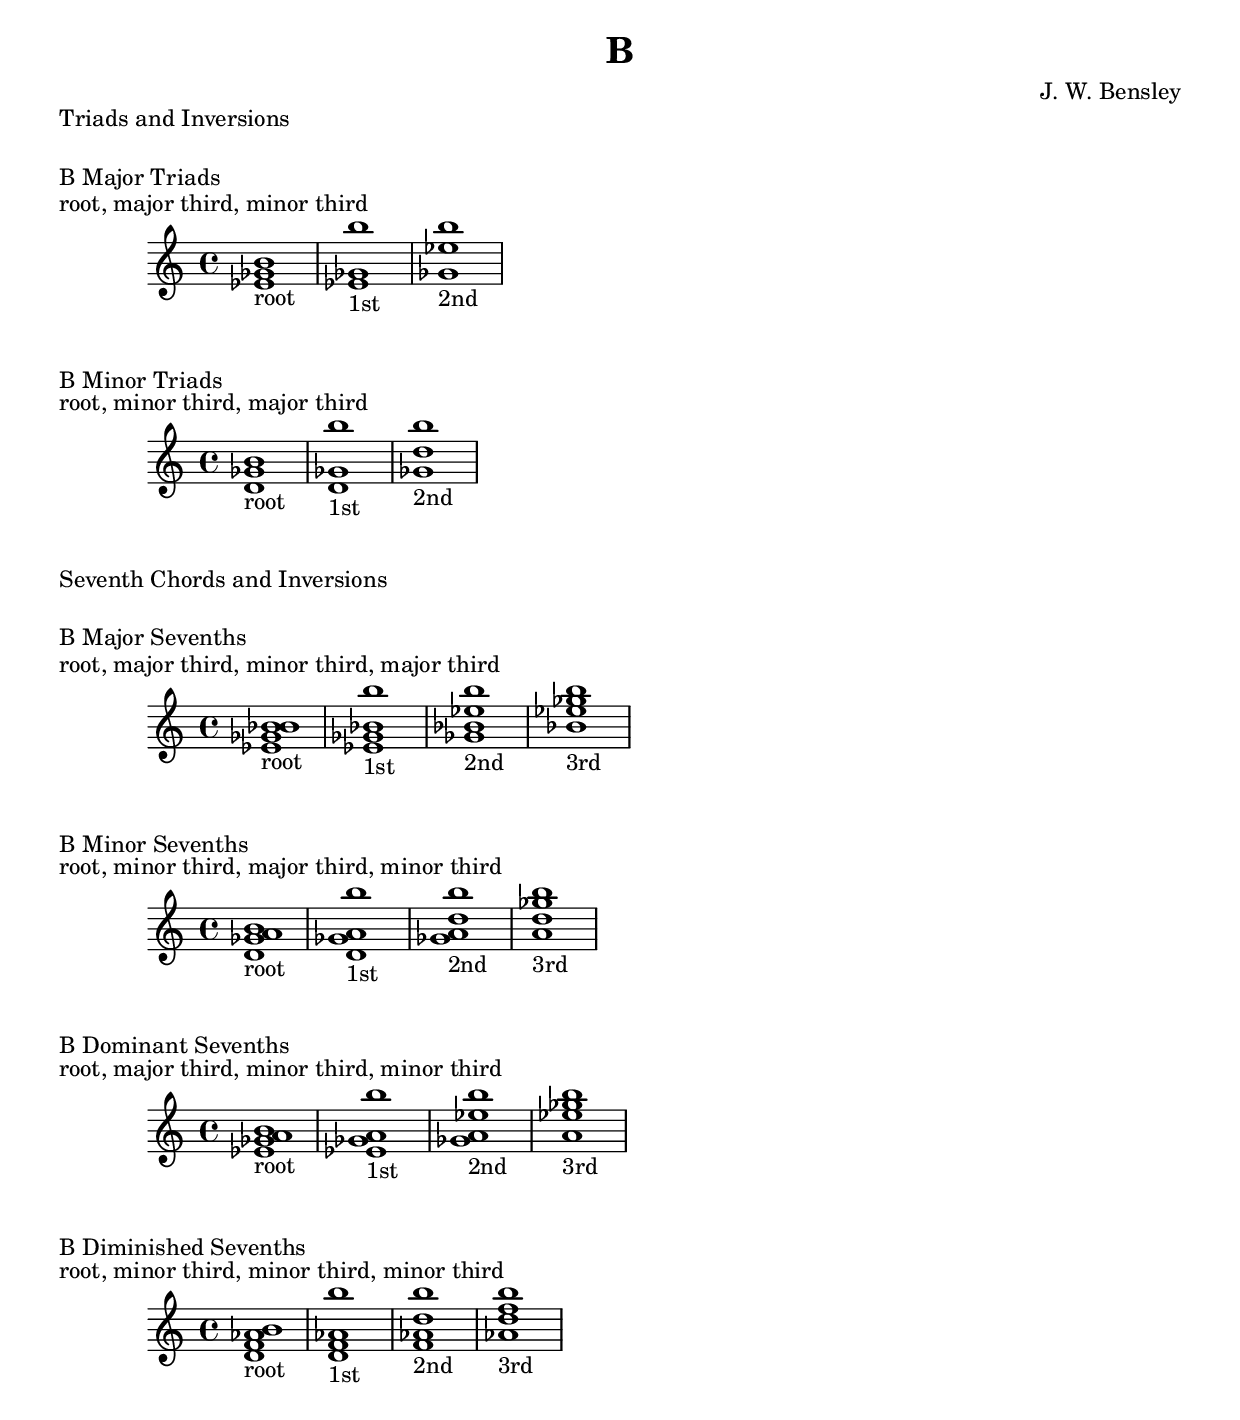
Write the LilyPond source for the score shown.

\version "2.18.2"
\language "english"

\header {
  title = "B"
  composer = "J. W. Bensley"
}\markup { "Triads and Inversions" }
\markup { \vspace #1 }

\markup { "B Major Triads" }
\markup { "root, major third, minor third" }
\score {
  \new PianoStaff {
    \clef "treble"
    <b' eflat' gflat'>1-"root"
    <eflat' gflat' b''>1-"1st"
    <gflat' b'' eflat''>1-"2nd"
  }
}

\markup { "B Minor Triads" }
\markup { "root, minor third, major third" }
\score {
  \new PianoStaff {
    \clef "treble"
    <b' d' gflat'>1-"root"
    <d' gflat' b''>1-"1st"
    <gflat' b'' d''>1-"2nd"
  }
}\markup { "Seventh Chords and Inversions" }
\markup { \vspace #1 }

\markup { "B Major Sevenths" }
\markup { "root, major third, minor third, major third" }
\score {
  \new PianoStaff {
    \clef "treble"
    <b' eflat' gflat' bflat'>1-"root"
    <eflat' gflat' bflat' b'' >1-"1st"
    <gflat' bflat' b'' eflat''>1-"2nd"
    <bflat' b'' eflat'' gflat''>1-"3rd"
  }
}

\markup { "B Minor Sevenths" }
\markup { "root, minor third, major third, minor third" }
\score {
  \new PianoStaff {
    \clef "treble"
    <b' d' gflat' a'>1-"root"
    <d' gflat' a' b'' >1-"1st"
    <gflat' a' b'' d''>1-"2nd"
    <a' b'' d'' gflat''>1-"3rd"
  }
}

\markup { "B Dominant Sevenths" }
\markup { "root, major third, minor third, minor third" }
\score {
  \new PianoStaff {
    \clef "treble"
    <b' eflat' gflat' a'>1-"root"
    <eflat' gflat' a' b'' >1-"1st"
    <gflat' a' b'' eflat''>1-"2nd"
    <a' b'' eflat'' gflat''>1-"3rd"
  }
}

\markup { "B Diminished Sevenths" }
\markup { "root, minor third, minor third, minor third" }
\score {
  \new PianoStaff {
    \clef "treble"
    <b' d' f' aflat'>1-"root"
    <d' f' aflat' b'' >1-"1st"
    <f' aflat' b'' d''>1-"2nd"
    <aflat' b'' d'' f''>1-"3rd"
  }
}